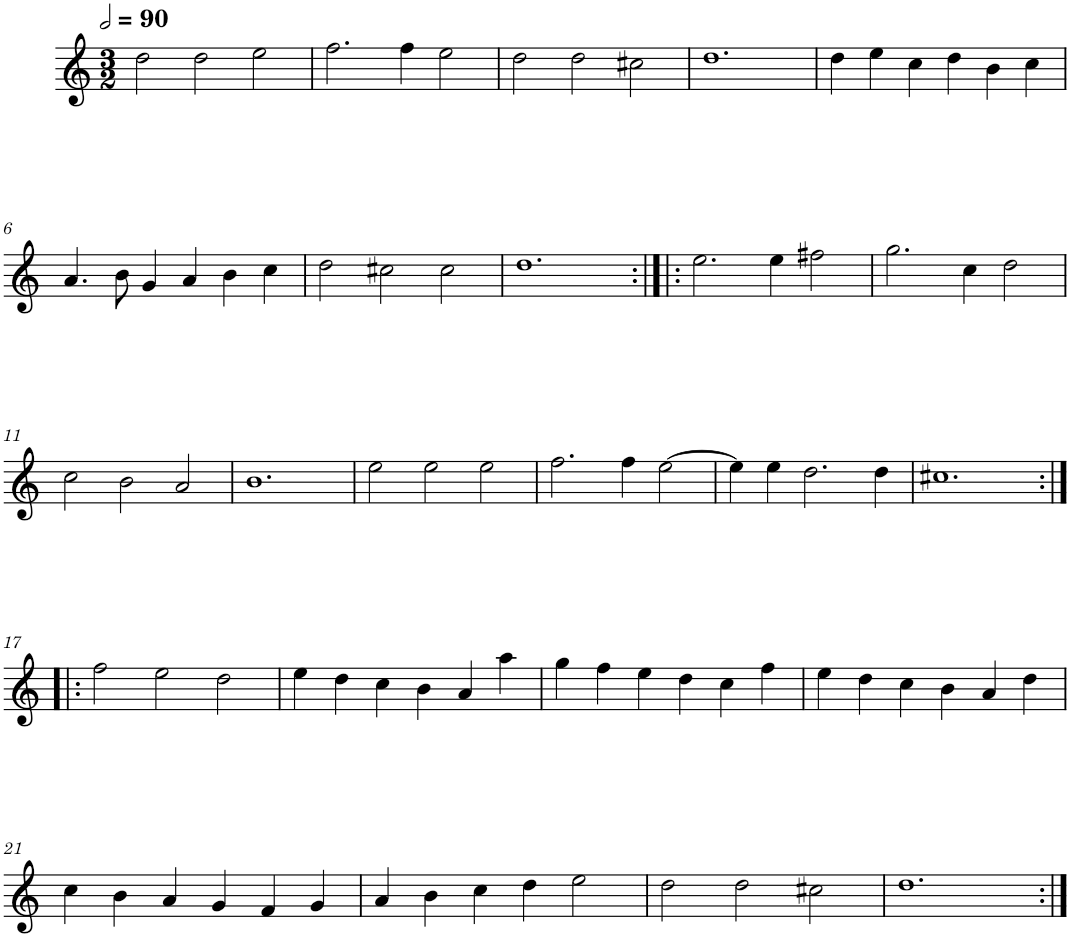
**kern
*part1
*staff1
*I"Six parties
*clefG2
*k[]
*M3/2
*MM180
=1
2dd\
2dd\
2ee\
=2
2.ff\
4ff\
2ee\
=3
2dd\
2dd\
2cc#X\
=4
1.dd
=5
4dd\
4ee\
4cc\
4dd\
4b\
4cc\
!!LO:LB:g=z
=6
4.a/
8b\
4g/
4a/
4b\
4cc\
=7
2dd\
2cc#X\
2cc#\
=8
1.dd
=9:|!|:
2.ee\
4ee\
2ff#X\
=10
2.gg\
4cc\
2dd\
!!LO:LB:g=z
=11
2cc\
2b\
2a/
=12
1.b
=13
2ee\
2ee\
2ee\
=14
2.ff\
4ff\
[2ee\
=15
4ee\]
4ee\
2.dd\
4dd\
=16
1.cc#X
!!LO:LB:g=z
=17:|!|:
2ff\
2ee\
2dd\
=18
4ee\
4dd\
4cc\
4b\
4a/
4aa\
=19
4gg\
4ff\
4ee\
4dd\
4cc\
4ff\
=20
4ee\
4dd\
4cc\
4b\
4a/
4dd\
!!LO:LB:g=z
=21
4cc\
4b\
4a/
4g/
4f/
4g/
=22
4a/
4b\
4cc\
4dd\
2ee\
=23
2dd\
2dd\
2cc#X\
=24
1.dd
=:|!
*-
